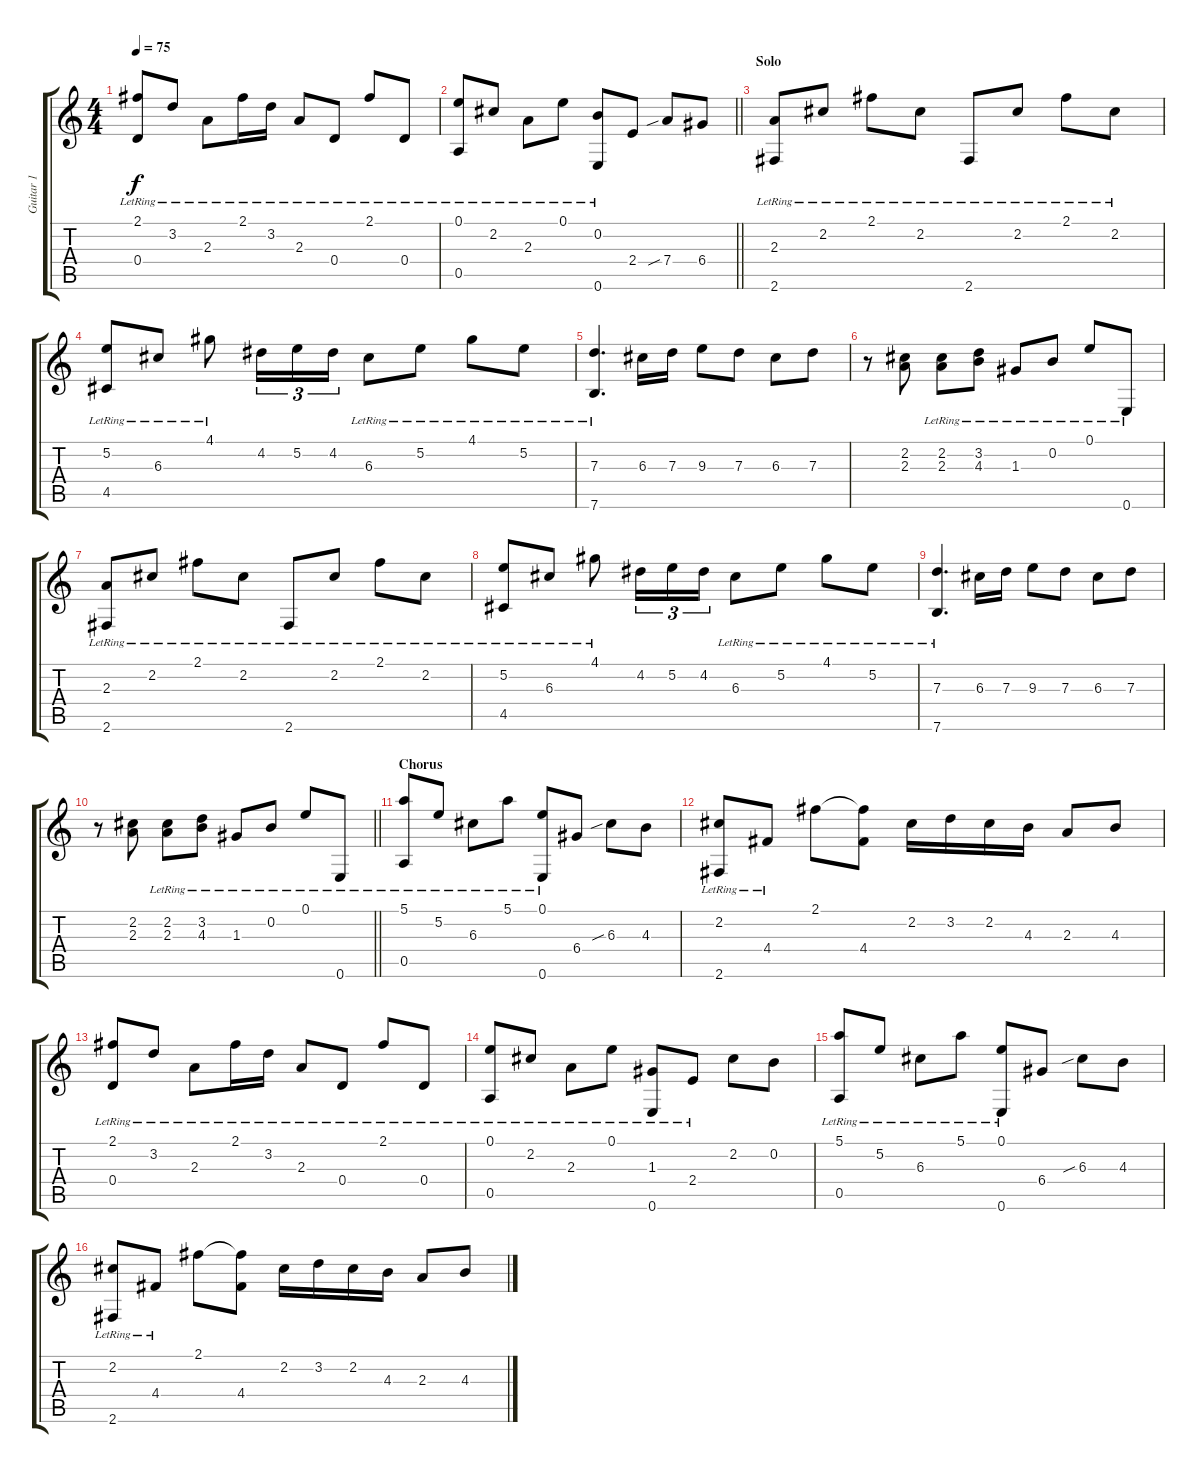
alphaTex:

\track ("Guitar 1" "Guitar 1") {instrument acousticguitarnylon}
\staff {score tabs}
\tuning (E4 B3 G3 D3 A2 E2) {hide}
\ts (4 4)
\tempo 75
\clef g2
\ks c
(2.1{lr} 0.4{lr}).8{dy f} 3.2{lr}.8 2.3{lr}.8 2.1{lr}.16 3.2{lr}.16 2.3{lr}.8 0.4{lr}.8 2.1{lr}.8 0.4{lr}.8 |
\barLineRight lightlight
(0.1{lr} 0.5{lr}).8 2.2{lr}.8 2.3{lr}.8 0.1{lr}.8 (0.2{lr} 0.6{lr}).8 2.4.8 7.4{sib}.8 6.4.8 |
\section ("" "Solo")
(2.3{lr} 2.6{lr}).8 2.2{lr}.8 2.1{lr}.8 2.2{lr}.8 2.6{lr}.8 2.2{lr}.8 2.1{lr}.8 2.2{lr}.8 |
(5.2{lr} 4.5{lr}).8 6.3{lr}.8 4.1{lr}.8 4.2.16{tu (3 2)} 5.2.16{tu (3 2)} 4.2.16{tu (3 2)} 6.3{lr}.8 5.2{lr}.8 4.1{lr}.8 5.2{lr}.8 |
(7.3 7.6{lr}).4{d} 6.3.16 7.3.16 9.3.8 7.3.8 6.3.8 7.3.8 |
r.8 (2.2 2.3).8 (2.2{lr} 2.3).8 (3.2 4.3{lr}).8 1.3{lr}.8 0.2{lr}.8 0.1{lr}.8 0.6{lr}.8 |
(2.3{lr} 2.6{lr}).8 2.2{lr}.8 2.1{lr}.8 2.2{lr}.8 2.6{lr}.8 2.2{lr}.8 2.1{lr}.8 2.2{lr}.8 |
(5.2{lr} 4.5{lr}).8 6.3{lr}.8 4.1{lr}.8 4.2.16{tu (3 2)} 5.2.16{tu (3 2)} 4.2.16{tu (3 2)} 6.3{lr}.8 5.2{lr}.8 4.1{lr}.8 5.2{lr}.8 |
(7.3 7.6{lr}).4{d} 6.3.16 7.3.16 9.3.8 7.3.8 6.3.8 7.3.8 |
\barLineRight lightlight
r.8 (2.2 2.3).8 (2.2{lr} 2.3).8 (3.2 4.3{lr}).8 1.3{lr}.8 0.2{lr}.8 0.1{lr}.8 0.6{lr}.8 |
\section ("" "Chorus")
(5.1{lr} 0.5{lr}).8 5.2{lr}.8 6.3{lr}.8 5.1{lr}.8 (0.1{lr} 0.6{lr}).8 6.4.8 6.3{sib}.8 4.3.8 |
(2.2{lr} 2.6{lr}).8 4.4{lr}.8 2.1.8 (2.1{t} 4.4).8 2.2.16 3.2.16 2.2.16 4.3.16 2.3.8 4.3.8 |
(2.1{lr} 0.4{lr}).8 3.2{lr}.8 2.3{lr}.8 2.1{lr}.16 3.2{lr}.16 2.3{lr}.8 0.4{lr}.8 2.1{lr}.8 0.4{lr}.8 |
(0.1{lr} 0.5{lr}).8 2.2{lr}.8 2.3{lr}.8 0.1{lr}.8 (1.3{lr} 0.6{lr}).8 2.4{lr}.8 2.2.8 0.2.8 |
(5.1{lr} 0.5{lr}).8 5.2{lr}.8 6.3{lr}.8 5.1{lr}.8 (0.1{lr} 0.6{lr}).8 6.4.8 6.3{sib}.8 4.3.8 |
(2.2{lr} 2.6{lr}).8 4.4{lr}.8 2.1.8 (2.1{t} 4.4).8 2.2.16 3.2.16 2.2.16 4.3.16 2.3.8 4.3.8
